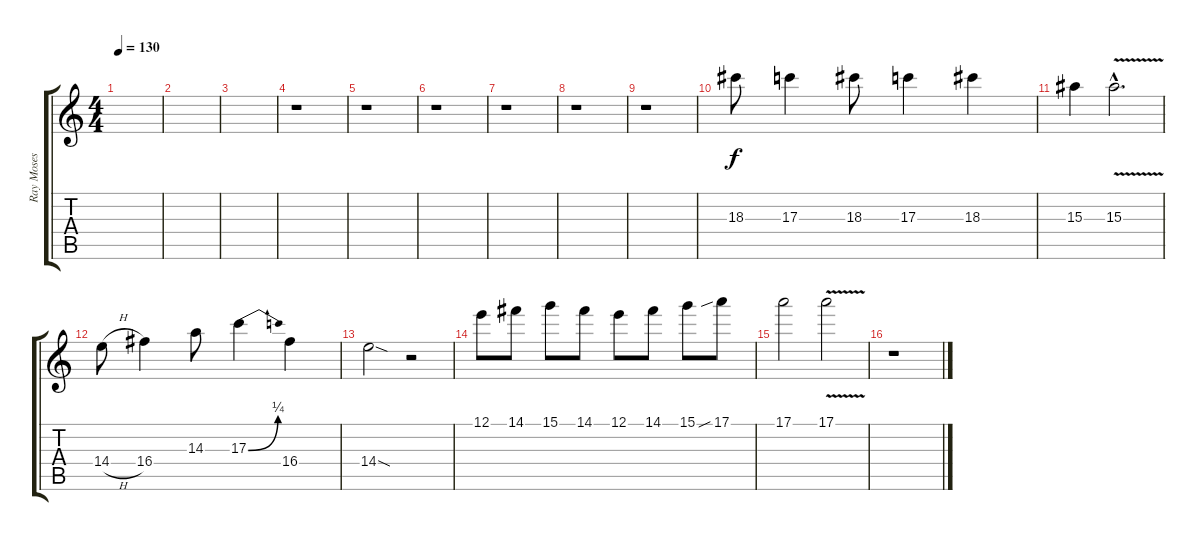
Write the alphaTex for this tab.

\track ("Ray Moses" "Ray Moses") {instrument overdrivenguitar}
\staff {score tabs}
\tuning (E4 B3 G3 D3 A2 E2) {hide}
\ts (4 4)
\tempo 130
\clef g2
\ks c
|
|
|
r.1 |
r.1 |
r.1 |
r.1 |
r.1 |
r.1 |
18.3.8 17.3.4 18.3.8 17.3.4 18.3.4 |
15.3.4 15.3{v hac}.2{d} |
14.4{h}.8 16.4.4 14.3.8 17.3{be (bend 0 0 60 1)}.4 16.4.4 |
14.4{sod}.2 r.2 |
12.1.8 14.1.8 15.1.8 14.1.8 12.1.8 14.1.8 15.1.8 17.1{sib}.8 |
17.1.2 17.1{v}.2 |
r.1
